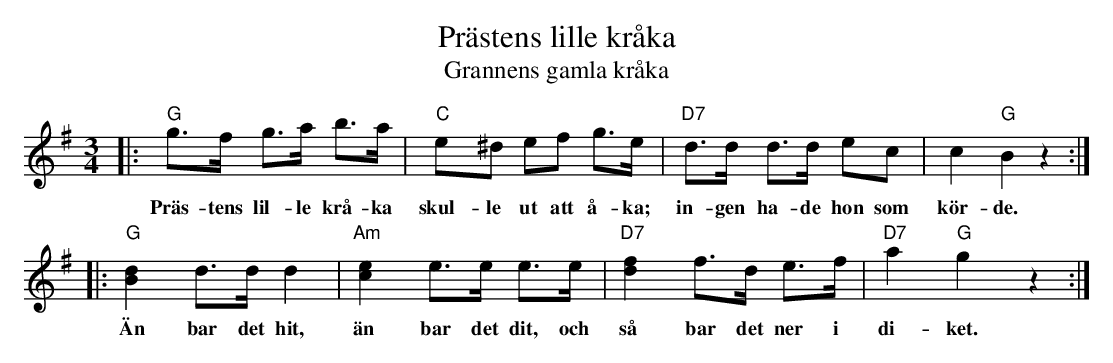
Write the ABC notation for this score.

X:1
T: Pr\"astens lille kr\aaka
T: Grannens gamla kr\aaka
M: 3/4
L: 1/8
K: G
|: "G"g>f g>a b>a | "C"e^d ef g>e | "D7"d>d d>d ec | c2 "G"B2 z2 :|
w: Pr\"as-tens lil-le kr\aa-ka skul-le ut att \aa-ka; in-gen ha-de hon som k\"or-de.
|: "G"[B2d2] d>d d2 | "Am"[c2e2] e>e e>e | "D7"[d2f2] f>d e>f | "D7"a2 "G"g2 z2 :|
w: \"An bar det hit, \"an bar det dit, och s\aa bar det ner i di-ket.
